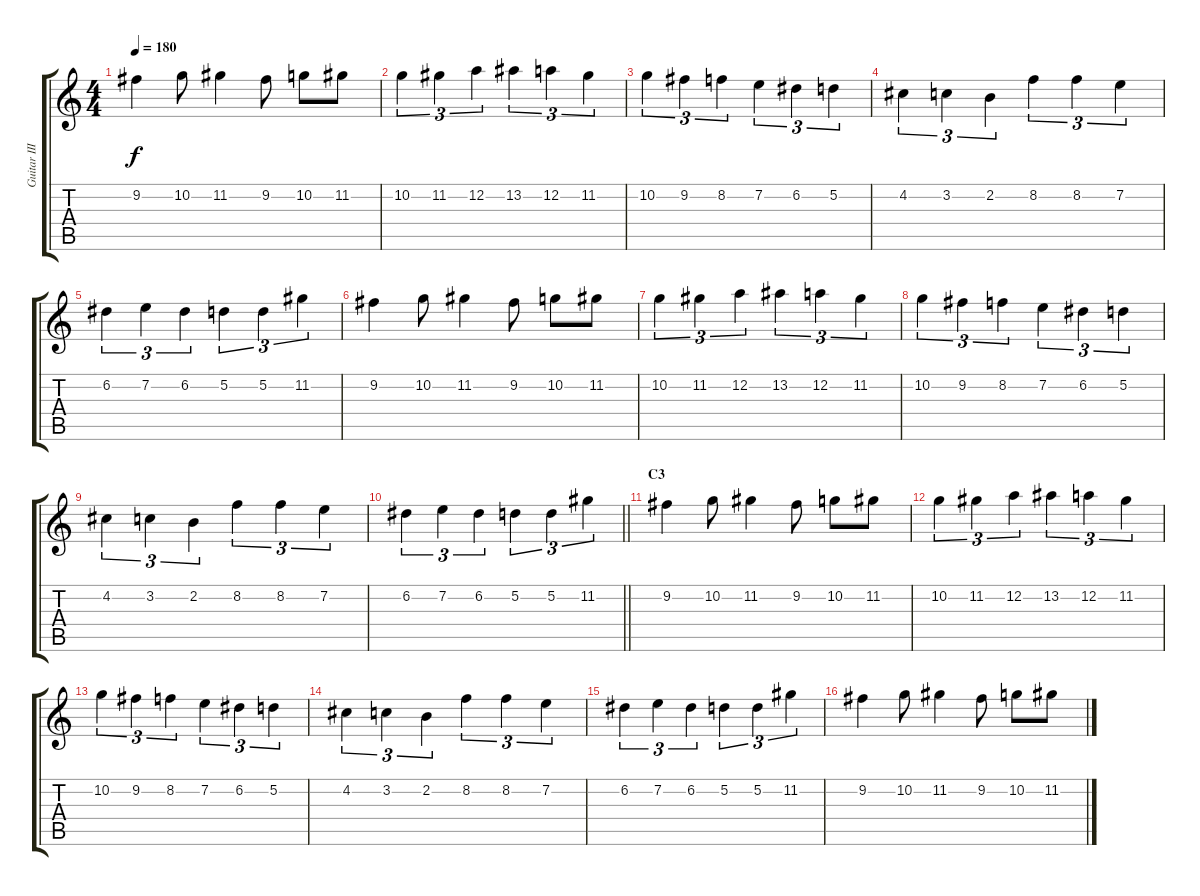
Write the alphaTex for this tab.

\track ("Guitar III" "Guitar III") {instrument overdrivenguitar}
\staff {score tabs}
\tuning (D4 A3 F3 C3 G2 D2) {hide}
\ts (4 4)
\tempo 180
\clef g2
\ks c
9.2.4{dy f} 10.2.8 11.2.4 9.2.8 10.2.8 11.2.8 |
10.2.4{tu (3 2)} 11.2.4{tu (3 2)} 12.2.4{tu (3 2)} 13.2.4{tu (3 2)} 12.2.4{tu (3 2)} 11.2.4{tu (3 2)} |
10.2.4{tu (3 2)} 9.2.4{tu (3 2)} 8.2.4{tu (3 2)} 7.2.4{tu (3 2)} 6.2.4{tu (3 2)} 5.2.4{tu (3 2)} |
4.2.4{tu (3 2)} 3.2.4{tu (3 2)} 2.2.4{tu (3 2)} 8.2.4{tu (3 2)} 8.2.4{tu (3 2)} 7.2.4{tu (3 2)} |
6.2.4{tu (3 2)} 7.2.4{tu (3 2)} 6.2.4{tu (3 2)} 5.2.4{tu (3 2)} 5.2.4{tu (3 2)} 11.2.4{tu (3 2)} |
9.2.4 10.2.8 11.2.4 9.2.8 10.2.8 11.2.8 |
10.2.4{tu (3 2)} 11.2.4{tu (3 2)} 12.2.4{tu (3 2)} 13.2.4{tu (3 2)} 12.2.4{tu (3 2)} 11.2.4{tu (3 2)} |
10.2.4{tu (3 2)} 9.2.4{tu (3 2)} 8.2.4{tu (3 2)} 7.2.4{tu (3 2)} 6.2.4{tu (3 2)} 5.2.4{tu (3 2)} |
4.2.4{tu (3 2)} 3.2.4{tu (3 2)} 2.2.4{tu (3 2)} 8.2.4{tu (3 2)} 8.2.4{tu (3 2)} 7.2.4{tu (3 2)} |
\barLineRight lightlight
6.2.4{tu (3 2)} 7.2.4{tu (3 2)} 6.2.4{tu (3 2)} 5.2.4{tu (3 2)} 5.2.4{tu (3 2)} 11.2.4{tu (3 2)} |
\section ("" "C3")
9.2.4 10.2.8 11.2.4 9.2.8 10.2.8 11.2.8 |
10.2.4{tu (3 2)} 11.2.4{tu (3 2)} 12.2.4{tu (3 2)} 13.2.4{tu (3 2)} 12.2.4{tu (3 2)} 11.2.4{tu (3 2)} |
10.2.4{tu (3 2)} 9.2.4{tu (3 2)} 8.2.4{tu (3 2)} 7.2.4{tu (3 2)} 6.2.4{tu (3 2)} 5.2.4{tu (3 2)} |
4.2.4{tu (3 2)} 3.2.4{tu (3 2)} 2.2.4{tu (3 2)} 8.2.4{tu (3 2)} 8.2.4{tu (3 2)} 7.2.4{tu (3 2)} |
6.2.4{tu (3 2)} 7.2.4{tu (3 2)} 6.2.4{tu (3 2)} 5.2.4{tu (3 2)} 5.2.4{tu (3 2)} 11.2.4{tu (3 2)} |
9.2.4 10.2.8 11.2.4 9.2.8 10.2.8 11.2.8
